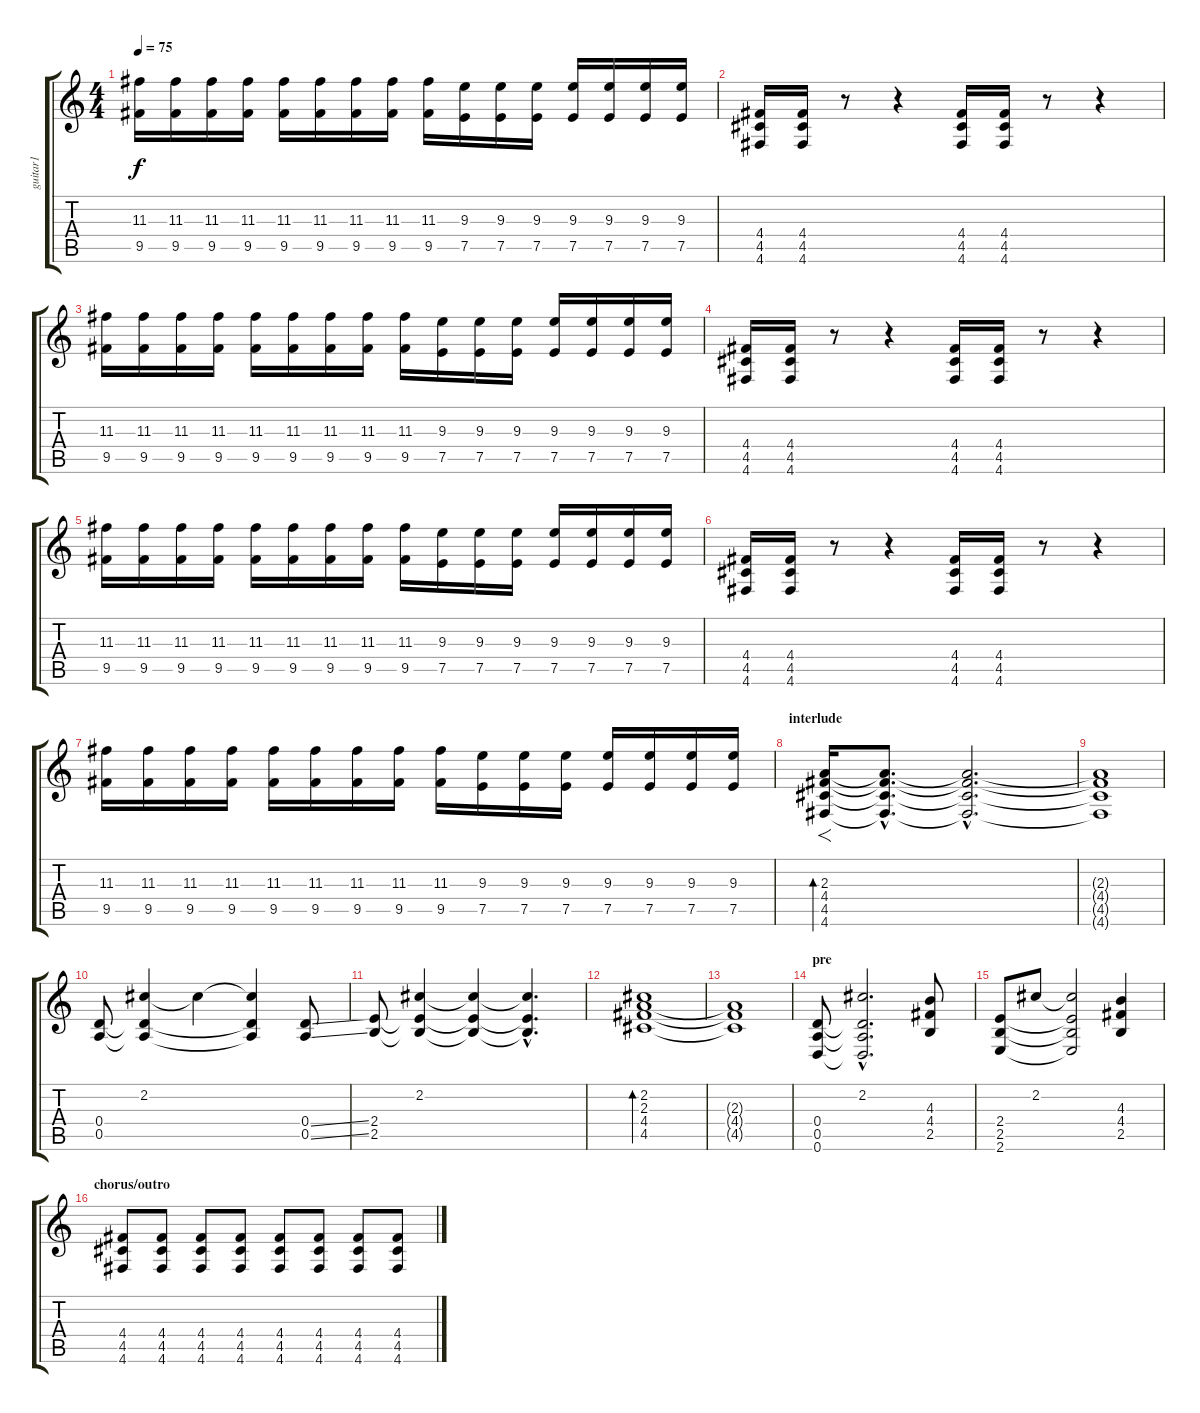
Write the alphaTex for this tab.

\track ("guitar1" "guitar1") {instrument distortionguitar}
\staff {score tabs}
\tuning (E4 B3 G3 D3 A2 D2) {hide}
\ts (4 4)
\tempo 75
\clef g2
\ks c
(11.3 9.5).16{dy f} (11.3 9.5).16 (11.3 9.5).16 (11.3 9.5).16 (11.3 9.5).16 (11.3 9.5).16 (11.3 9.5).16 (11.3 9.5).16 (11.3 9.5).16 (9.3 7.5).16 (9.3 7.5).16 (9.3 7.5).16 (9.3 7.5).16 (9.3 7.5).16 (9.3 7.5).16 (9.3 7.5).16 |
(4.4 4.5 4.6).16 (4.4 4.5 4.6).16 r.8 r.4 (4.4 4.5 4.6).16 (4.4 4.5 4.6).16 r.8 r.4 |
(11.3 9.5).16 (11.3 9.5).16 (11.3 9.5).16 (11.3 9.5).16 (11.3 9.5).16 (11.3 9.5).16 (11.3 9.5).16 (11.3 9.5).16 (11.3 9.5).16 (9.3 7.5).16 (9.3 7.5).16 (9.3 7.5).16 (9.3 7.5).16 (9.3 7.5).16 (9.3 7.5).16 (9.3 7.5).16 |
(4.4 4.5 4.6).16 (4.4 4.5 4.6).16 r.8 r.4 (4.4 4.5 4.6).16 (4.4 4.5 4.6).16 r.8 r.4 |
(11.3 9.5).16 (11.3 9.5).16 (11.3 9.5).16 (11.3 9.5).16 (11.3 9.5).16 (11.3 9.5).16 (11.3 9.5).16 (11.3 9.5).16 (11.3 9.5).16 (9.3 7.5).16 (9.3 7.5).16 (9.3 7.5).16 (9.3 7.5).16 (9.3 7.5).16 (9.3 7.5).16 (9.3 7.5).16 |
(4.4 4.5 4.6).16 (4.4 4.5 4.6).16 r.8 r.4 (4.4 4.5 4.6).16 (4.4 4.5 4.6).16 r.8 r.4 |
(11.3 9.5).16 (11.3 9.5).16 (11.3 9.5).16 (11.3 9.5).16 (11.3 9.5).16 (11.3 9.5).16 (11.3 9.5).16 (11.3 9.5).16 (11.3 9.5).16 (9.3 7.5).16 (9.3 7.5).16 (9.3 7.5).16 (9.3 7.5).16 (9.3 7.5).16 (9.3 7.5).16 (9.3 7.5).16 |
\section ("" "interlude")
(2.3 4.4 4.5 4.6).16{f bd 120 instrument electricguitarjazz} (2.3{hac t} 4.4{hac t} 4.5{hac t} 4.6{hac t}).8{d} (2.3{hac t} 4.4{hac t} 4.5{hac t} 4.6{hac t}).2{d} |
(2.3{t} 4.4{t} 4.5{t} 4.6{t}).1 |
(0.4 0.5).8 (2.2 0.4{t} 0.5{t}).4 2.2{t}.4 (2.2{t} 0.4{t} 0.5{t}).4 (0.4{ss} 0.5{ss}).8 |
(2.4 2.5).8 (2.2 2.4{t} 2.5{t}).4 (2.2{t} 2.4{t} 2.5{t}).4 (2.2{hac t} 2.4{hac t} 2.5{hac t}).4{d} |
(2.2 2.3 4.4 4.5).1{bd 120} |
(2.3{t} 4.4{t} 4.5{t}).1 |
\section ("" "pre")
(0.4 0.5 0.6).8{instrument distortionguitar} (2.2{hac} 0.4{hac t} 0.5{hac t} 0.6{hac t}).2{d} (4.3 4.4 2.5).8 |
(2.4 2.5 2.6).8 2.2.8 (2.2{t} 2.4{t} 2.5{t} 2.6{t}).2 (4.3 4.4 2.5).4 |
\section ("" "chorus/outro")
(4.4 4.5 4.6).8 (4.4 4.5 4.6).8 (4.4 4.5 4.6).8 (4.4 4.5 4.6).8 (4.4 4.5 4.6).8 (4.4 4.5 4.6).8 (4.4 4.5 4.6).8 (4.4 4.5 4.6).8
